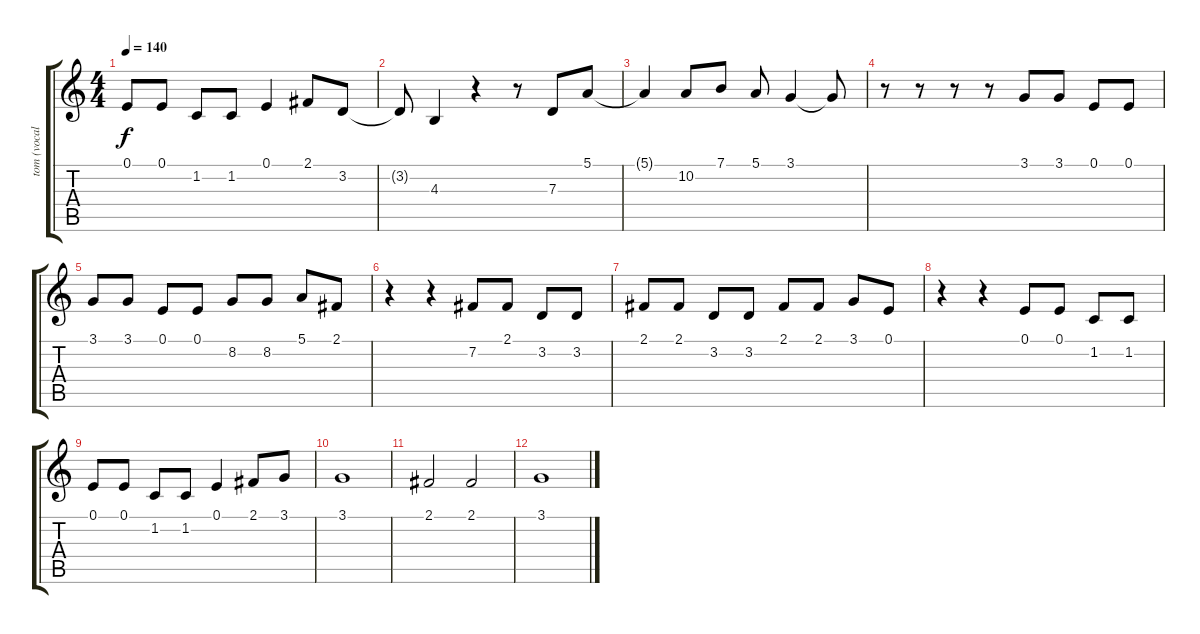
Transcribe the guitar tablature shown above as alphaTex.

\track ("tom (vocal)" "tom (vocal") {instrument trumpet}
\staff {score tabs}
\tuning (E4 B3 G3 D3 A2 E2) {hide}
\ts (4 4)
\tempo 140
\clef g2
\ks c
0.1.8{dy f} 0.1.8 1.2.8 1.2.8 0.1.4 2.1.8 3.2.8 |
3.2{t}.8 4.3.4 r.4 r.8 7.3.8 5.1.8 |
5.1{t}.4 10.2.8 7.1.8 5.1.8 3.1.4 3.1{t}.8 |
r.8 r.8 r.8 r.8 3.1.8 3.1.8 0.1.8 0.1.8 |
3.1.8 3.1.8 0.1.8 0.1.8 8.2.8 8.2.8 5.1.8 2.1.8 |
r.4 r.4 7.2.8 2.1.8 3.2.8 3.2.8 |
2.1.8 2.1.8 3.2.8 3.2.8 2.1.8 2.1.8 3.1.8 0.1.8 |
r.4 r.4 0.1.8 0.1.8 1.2.8 1.2.8 |
0.1.8 0.1.8 1.2.8 1.2.8 0.1.4 2.1.8 3.1.8 |
3.1.1 |
2.1.2 2.1.2 |
3.1.1
